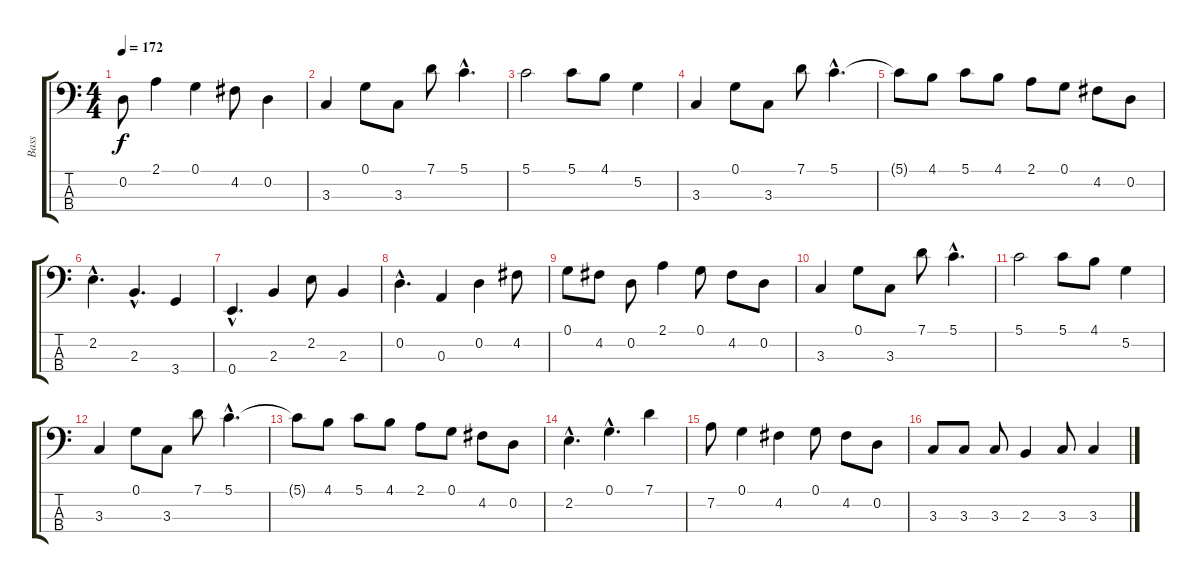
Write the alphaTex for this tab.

\track ("Bass" "Bass") {instrument electricbasspick}
\staff {score tabs}
\tuning (G2 D2 A1 E1) {hide}
\ts (4 4)
\tempo 172
\clef f4
\ks c
0.2.8{dy f} 2.1.4 0.1.4 4.2.8 0.2.4 |
3.3.4 0.1.8 3.3.8 7.1.8 5.1{hac}.4{d} |
5.1.2 5.1.8 4.1.8 5.2.4 |
3.3.4 0.1.8 3.3.8 7.1.8 5.1{hac}.4{d} |
5.1{t}.8 4.1.8 5.1.8 4.1.8 2.1.8 0.1.8 4.2.8 0.2.8 |
2.2{hac}.4{d} 2.3{hac}.4{d} 3.4.4 |
0.4{hac}.4{d} 2.3.4 2.2.8 2.3.4 |
0.2{hac}.4{d} 0.3.4 0.2.4 4.2.8 |
0.1.8 4.2.8 0.2.8 2.1.4 0.1.8 4.2.8 0.2.8 |
3.3.4 0.1.8 3.3.8 7.1.8 5.1{hac}.4{d} |
5.1.2 5.1.8 4.1.8 5.2.4 |
3.3.4 0.1.8 3.3.8 7.1.8 5.1{hac}.4{d} |
5.1{t}.8 4.1.8 5.1.8 4.1.8 2.1.8 0.1.8 4.2.8 0.2.8 |
2.2{hac}.4{d} 0.1{hac}.4{d} 7.1.4 |
7.2.8 0.1.4 4.2.4 0.1.8 4.2.8 0.2.8 |
3.3.8 3.3.8 3.3.8 2.3.4 3.3.8 3.3.4
